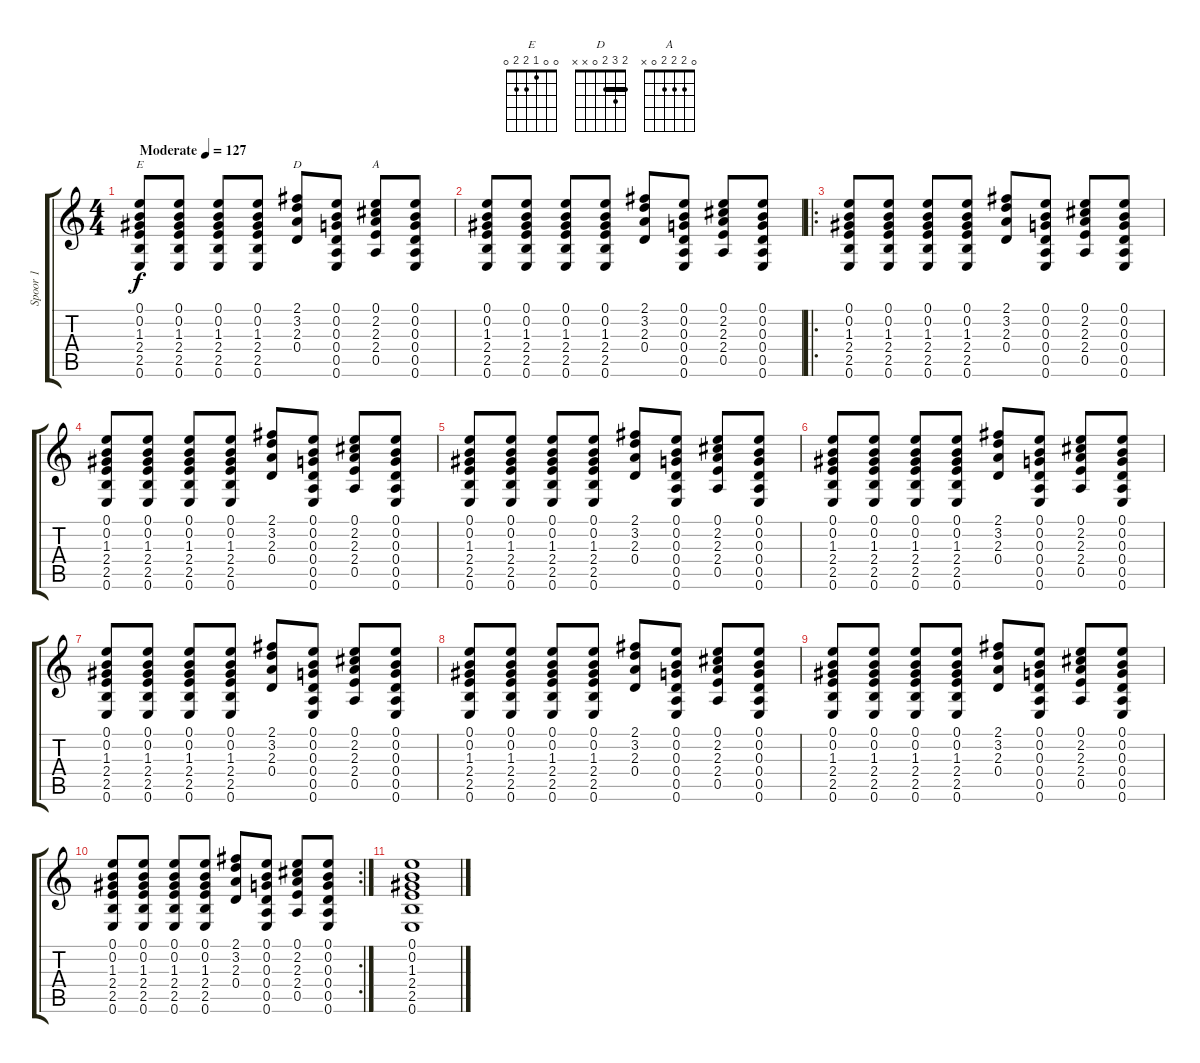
\track ("Spoor 1" "Spoor 1") {instrument electricguitarclean}
\staff {score tabs}
\tuning (E4 B3 G3 D3 A2 E2) {hide}
\chord ("E" 0 0 1 2 2 0)
\chord ("D" 2 3 2 0 x x) {barre 2}
\chord ("A" 0 2 2 2 0 x)
\ts (4 4)
\tempo (127 "Moderate")
\clef g2
\ks c
(0.1 0.2 1.3 2.4 2.5 0.6).8{ch "E" dy f instrument electricguitarclean} (0.1 0.2 1.3 2.4 2.5 0.6).8 (0.1 0.2 1.3 2.4 2.5 0.6).8 (0.1 0.2 1.3 2.4 2.5 0.6).8 (2.1 3.2 2.3 0.4).8{ch "D"} (0.1 0.2 0.3 0.4 0.5 0.6).8 (0.1 2.2 2.3 2.4 0.5).8{ch "A"} (0.1 0.2 0.3 0.4 0.5 0.6).8 |
(0.1 0.2 1.3 2.4 2.5 0.6).8 (0.1 0.2 1.3 2.4 2.5 0.6).8 (0.1 0.2 1.3 2.4 2.5 0.6).8 (0.1 0.2 1.3 2.4 2.5 0.6).8 (2.1 3.2 2.3 0.4).8 (0.1 0.2 0.3 0.4 0.5 0.6).8 (0.1 2.2 2.3 2.4 0.5).8 (0.1 0.2 0.3 0.4 0.5 0.6).8 |
\ro
(0.1 0.2 1.3 2.4 2.5 0.6).8 (0.1 0.2 1.3 2.4 2.5 0.6).8 (0.1 0.2 1.3 2.4 2.5 0.6).8 (0.1 0.2 1.3 2.4 2.5 0.6).8 (2.1 3.2 2.3 0.4).8 (0.1 0.2 0.3 0.4 0.5 0.6).8 (0.1 2.2 2.3 2.4 0.5).8 (0.1 0.2 0.3 0.4 0.5 0.6).8 |
(0.1 0.2 1.3 2.4 2.5 0.6).8 (0.1 0.2 1.3 2.4 2.5 0.6).8 (0.1 0.2 1.3 2.4 2.5 0.6).8 (0.1 0.2 1.3 2.4 2.5 0.6).8 (2.1 3.2 2.3 0.4).8 (0.1 0.2 0.3 0.4 0.5 0.6).8 (0.1 2.2 2.3 2.4 0.5).8 (0.1 0.2 0.3 0.4 0.5 0.6).8 |
(0.1 0.2 1.3 2.4 2.5 0.6).8 (0.1 0.2 1.3 2.4 2.5 0.6).8 (0.1 0.2 1.3 2.4 2.5 0.6).8 (0.1 0.2 1.3 2.4 2.5 0.6).8 (2.1 3.2 2.3 0.4).8 (0.1 0.2 0.3 0.4 0.5 0.6).8 (0.1 2.2 2.3 2.4 0.5).8 (0.1 0.2 0.3 0.4 0.5 0.6).8 |
(0.1 0.2 1.3 2.4 2.5 0.6).8 (0.1 0.2 1.3 2.4 2.5 0.6).8 (0.1 0.2 1.3 2.4 2.5 0.6).8 (0.1 0.2 1.3 2.4 2.5 0.6).8 (2.1 3.2 2.3 0.4).8 (0.1 0.2 0.3 0.4 0.5 0.6).8 (0.1 2.2 2.3 2.4 0.5).8 (0.1 0.2 0.3 0.4 0.5 0.6).8 |
(0.1 0.2 1.3 2.4 2.5 0.6).8 (0.1 0.2 1.3 2.4 2.5 0.6).8 (0.1 0.2 1.3 2.4 2.5 0.6).8 (0.1 0.2 1.3 2.4 2.5 0.6).8 (2.1 3.2 2.3 0.4).8 (0.1 0.2 0.3 0.4 0.5 0.6).8 (0.1 2.2 2.3 2.4 0.5).8 (0.1 0.2 0.3 0.4 0.5 0.6).8 |
(0.1 0.2 1.3 2.4 2.5 0.6).8 (0.1 0.2 1.3 2.4 2.5 0.6).8 (0.1 0.2 1.3 2.4 2.5 0.6).8 (0.1 0.2 1.3 2.4 2.5 0.6).8 (2.1 3.2 2.3 0.4).8 (0.1 0.2 0.3 0.4 0.5 0.6).8 (0.1 2.2 2.3 2.4 0.5).8 (0.1 0.2 0.3 0.4 0.5 0.6).8 |
(0.1 0.2 1.3 2.4 2.5 0.6).8 (0.1 0.2 1.3 2.4 2.5 0.6).8 (0.1 0.2 1.3 2.4 2.5 0.6).8 (0.1 0.2 1.3 2.4 2.5 0.6).8 (2.1 3.2 2.3 0.4).8 (0.1 0.2 0.3 0.4 0.5 0.6).8 (0.1 2.2 2.3 2.4 0.5).8 (0.1 0.2 0.3 0.4 0.5 0.6).8 |
\rc 2
(0.1 0.2 1.3 2.4 2.5 0.6).8 (0.1 0.2 1.3 2.4 2.5 0.6).8 (0.1 0.2 1.3 2.4 2.5 0.6).8 (0.1 0.2 1.3 2.4 2.5 0.6).8 (2.1 3.2 2.3 0.4).8 (0.1 0.2 0.3 0.4 0.5 0.6).8 (0.1 2.2 2.3 2.4 0.5).8 (0.1 0.2 0.3 0.4 0.5 0.6).8 |
(0.1 0.2 1.3 2.4 2.5 0.6).1
